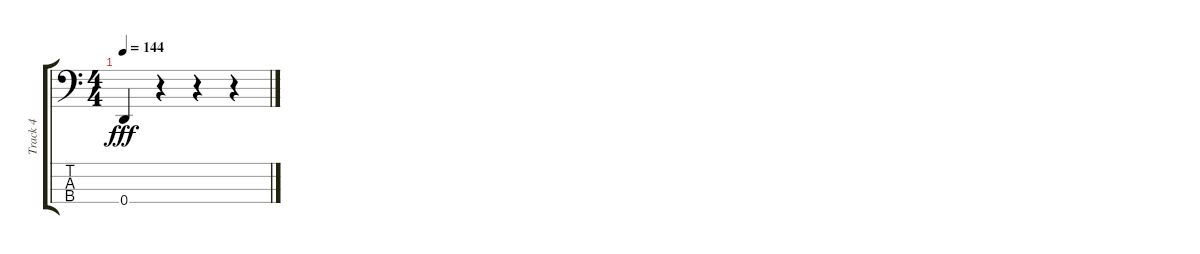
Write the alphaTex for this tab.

\track ("Track 4" "Track 4") {instrument electricbassfinger}
\staff {score tabs}
\tuning (F2 C2 G1 D1) {hide}
\ts (4 4)
\tempo 144
\clef f4
\ks c
0.4.4{dy fff} r.4 r.4 r.4
